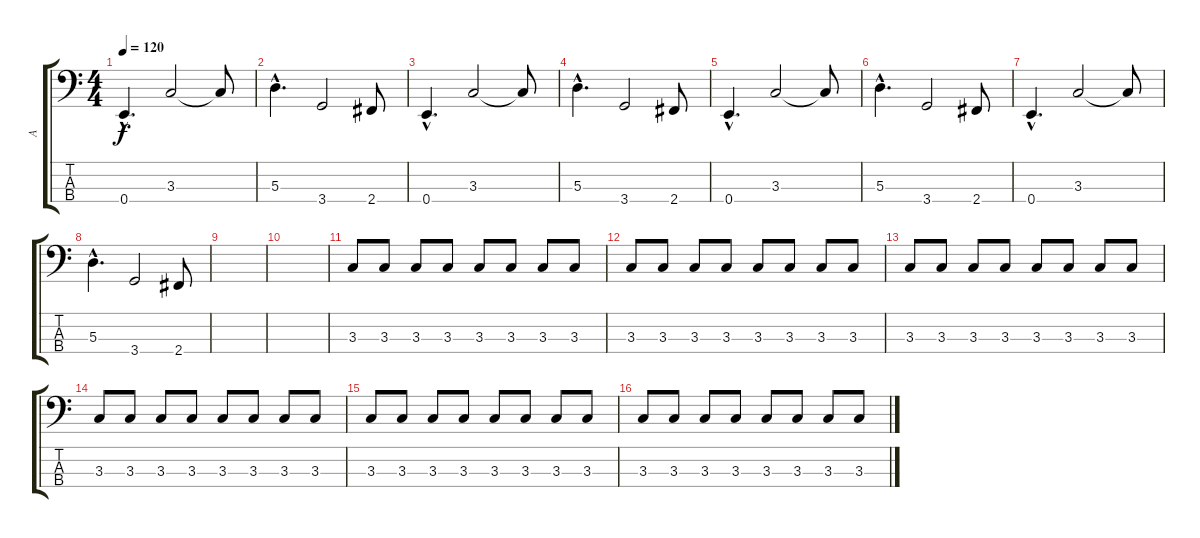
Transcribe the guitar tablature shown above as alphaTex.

\track ("  A" "  A") {instrument electricbassfinger}
\staff {score tabs}
\tuning (G2 D2 A1 E1) {hide}
\ts (4 4)
\tempo 120
\clef f4
\ks c
0.4{hac}.4{d dy f} 3.3.2 3.3{t}.8 |
5.3{hac}.4{d} 3.4.2 2.4.8 |
0.4{hac}.4{d} 3.3.2 3.3{t}.8 |
5.3{hac}.4{d} 3.4.2 2.4.8 |
0.4{hac}.4{d} 3.3.2 3.3{t}.8 |
5.3{hac}.4{d} 3.4.2 2.4.8 |
0.4{hac}.4{d} 3.3.2 3.3{t}.8 |
5.3{hac}.4{d} 3.4.2 2.4.8 |
|
|
3.3.8 3.3.8 3.3.8 3.3.8 3.3.8 3.3.8 3.3.8 3.3.8 |
3.3.8 3.3.8 3.3.8 3.3.8 3.3.8 3.3.8 3.3.8 3.3.8 |
3.3.8 3.3.8 3.3.8 3.3.8 3.3.8 3.3.8 3.3.8 3.3.8 |
3.3.8 3.3.8 3.3.8 3.3.8 3.3.8 3.3.8 3.3.8 3.3.8 |
3.3.8 3.3.8 3.3.8 3.3.8 3.3.8 3.3.8 3.3.8 3.3.8 |
3.3.8 3.3.8 3.3.8 3.3.8 3.3.8 3.3.8 3.3.8 3.3.8
